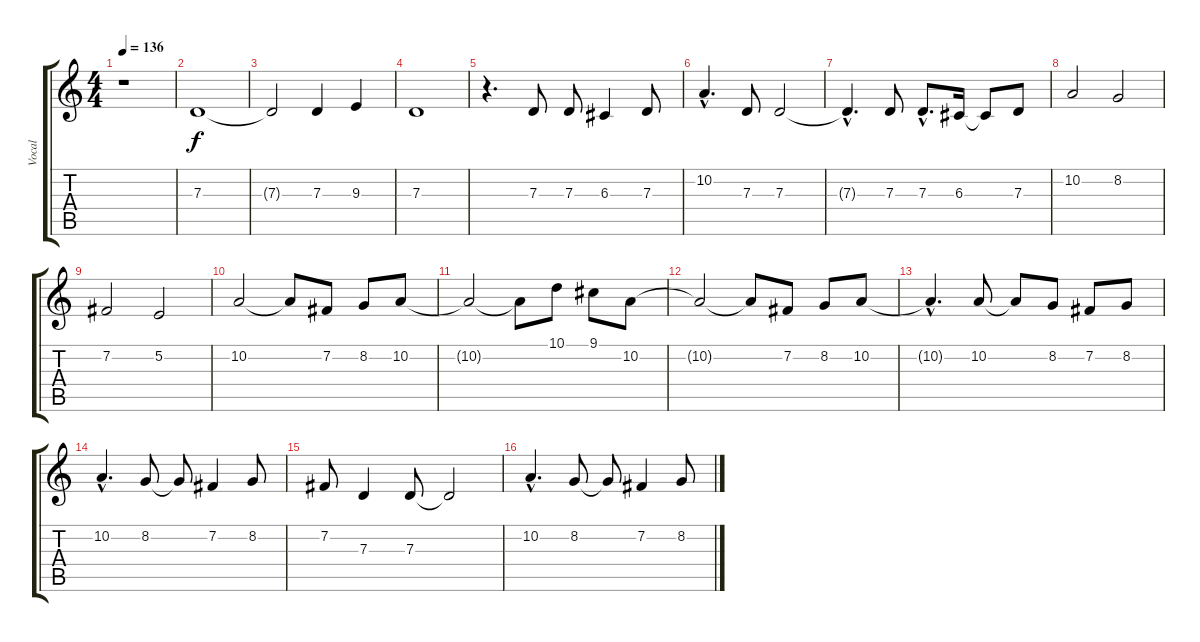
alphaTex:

\track ("Vocal" "Vocal") {instrument lead3calliope}
\staff {score tabs}
\tuning (E4 B3 G3 D3 A2 E2) {hide}
\ts (4 4)
\tempo 136
\clef g2
\ks c
r.1{dy f} |
7.3.1 |
7.3{t}.2 7.3.4 9.3.4 |
7.3.1 |
r.4{d} 7.3.8 7.3.8 6.3.4 7.3.8 |
10.2{hac}.4{d} 7.3.8 7.3.2 |
7.3{hac t}.4{d} 7.3.8 7.3{hac}.8{d} 6.3.16 6.3{t}.8 7.3.8 |
10.2.2 8.2.2 |
7.2.2 5.2.2 |
10.2.2 10.2{t}.8 7.2.8 8.2.8 10.2.8 |
10.2{t}.2 10.2{t}.8 10.1.8 9.1.8 10.2.8 |
10.2{t}.2 10.2{t}.8 7.2.8 8.2.8 10.2.8 |
10.2{hac t}.4{d} 10.2.8 10.2{t}.8 8.2.8 7.2.8 8.2.8 |
10.2{hac}.4{d} 8.2.8 8.2{t}.8 7.2.4 8.2.8 |
7.2.8 7.3.4 7.3.8 7.3{t}.2 |
10.2{hac}.4{d} 8.2.8 8.2{t}.8 7.2.4 8.2.8
